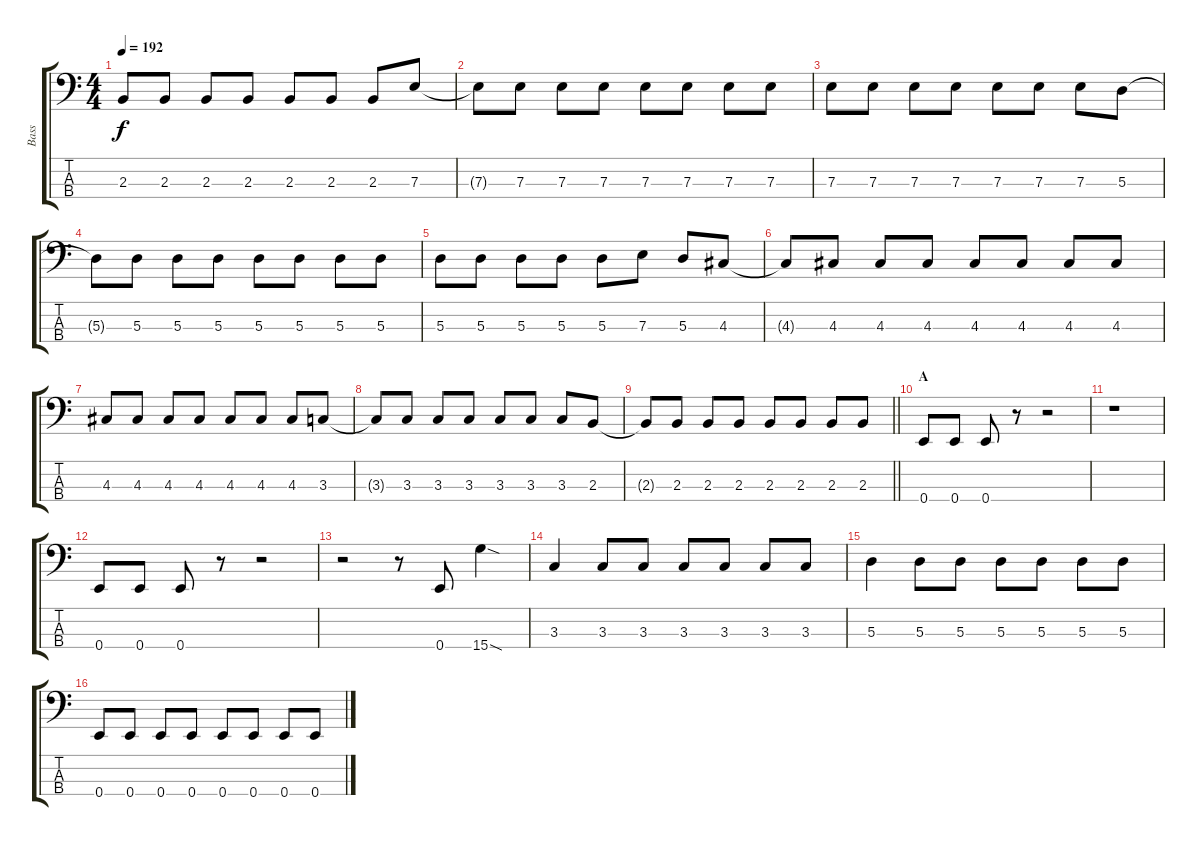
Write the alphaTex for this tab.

\track ("Bass" "Bass") {instrument electricbasspick}
\staff {score tabs}
\tuning (G2 D2 A1 E1) {hide}
\ts (4 4)
\tempo 192
\clef f4
\ks c
2.3{t}.8{dy f} 2.3.8 2.3.8 2.3.8 2.3.8 2.3.8 2.3.8 7.3.8 |
7.3{t}.8 7.3.8 7.3.8 7.3.8 7.3.8 7.3.8 7.3.8 7.3.8 |
7.3.8 7.3.8 7.3.8 7.3.8 7.3.8 7.3.8 7.3.8 5.3.8 |
5.3{t}.8 5.3.8 5.3.8 5.3.8 5.3.8 5.3.8 5.3.8 5.3.8 |
5.3.8 5.3.8 5.3.8 5.3.8 5.3.8 7.3.8 5.3.8 4.3.8 |
4.3{t}.8 4.3.8 4.3.8 4.3.8 4.3.8 4.3.8 4.3.8 4.3.8 |
4.3.8 4.3.8 4.3.8 4.3.8 4.3.8 4.3.8 4.3.8 3.3.8 |
3.3{t}.8 3.3.8 3.3.8 3.3.8 3.3.8 3.3.8 3.3.8 2.3.8 |
\barLineRight lightlight
2.3{t}.8 2.3.8 2.3.8 2.3.8 2.3.8 2.3.8 2.3.8 2.3.8 |
\section ("" "A")
0.4.8 0.4.8 0.4.8 r.8 r.2 |
r.1 |
0.4.8 0.4.8 0.4.8 r.8 r.2 |
r.2 r.8 0.4.8 15.4{sod}.4 |
3.3.4 3.3.8 3.3.8 3.3.8 3.3.8 3.3.8 3.3.8 |
5.3.4 5.3.8 5.3.8 5.3.8 5.3.8 5.3.8 5.3.8 |
0.4.8 0.4.8 0.4.8 0.4.8 0.4.8 0.4.8 0.4.8 0.4.8
